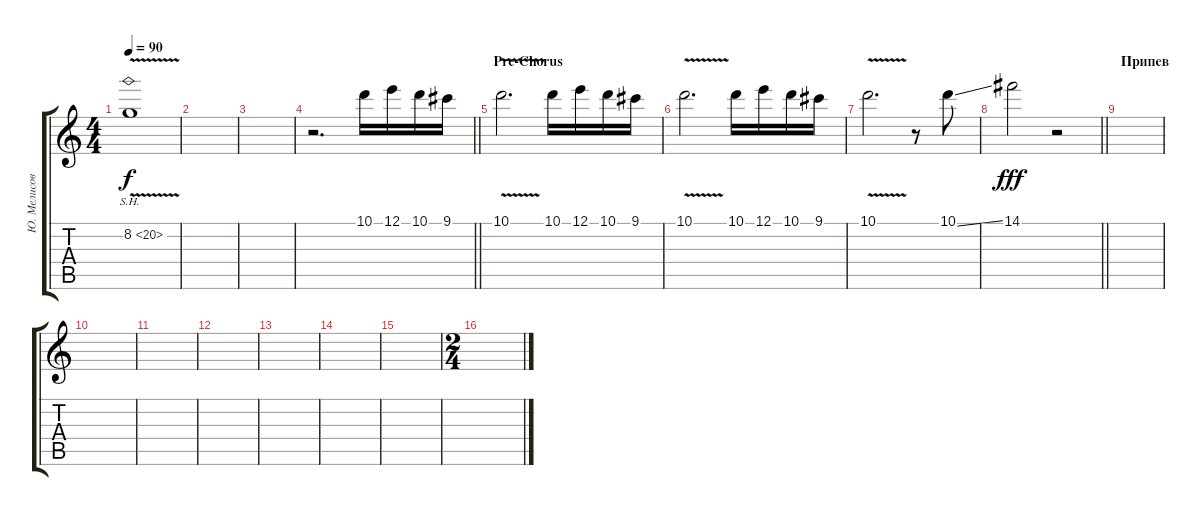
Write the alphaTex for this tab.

\track ("Ю. Мелисов" "Ю. Мелисов") {instrument electricguitarclean}
\staff {score tabs}
\tuning (E4 B3 G3 D3 A2 E2) {hide}
\ts (4 4)
\tempo 90
\clef g2
\ks c
8.2{sh 12 v}.1{dy f volume 7} |
|
|
\barLineRight lightlight
r.2{d volume 16} 10.1.16 12.1.16 10.1.16 9.1.16 |
\section ("" "Pre-Chorus")
10.1{v}.2{d} 10.1.16 12.1.16 10.1.16 9.1.16 |
10.1{v}.2{d} 10.1.16 12.1.16 10.1.16 9.1.16 |
10.1{v}.2{d} r.8 10.1{ss}.8 |
\barLineRight lightlight
14.1.2{dy fff} r.2 |
\section ("" "Припев")
|
|
|
|
|
|
|
\ts (2 4)
